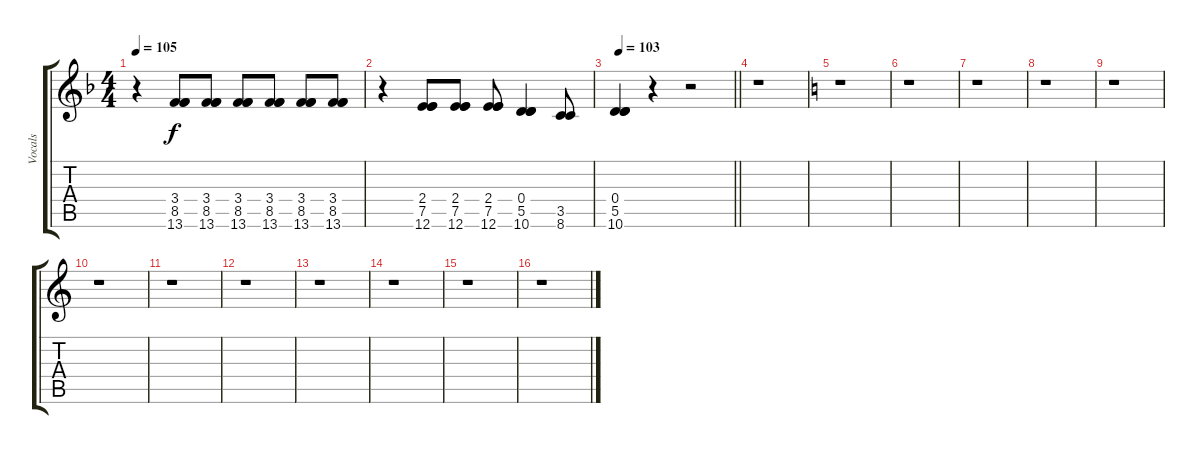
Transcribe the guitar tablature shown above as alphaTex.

\track ("Vocals" "Vocals") {instrument acousticguitarsteel}
\staff {score tabs}
\tuning (E4 B3 G3 D3 A2 E2) {hide}
\ts (4 4)
\tempo 105
\clef g2
\ks dminor
r.4{dy f} (3.4 8.5 13.6).8 (3.4 8.5 13.6).8 (3.4 8.5 13.6).8 (3.4 8.5 13.6).8 (3.4 8.5 13.6).8 (3.4 8.5 13.6).8 |
r.4 (2.4 7.5 12.6).8 (2.4 7.5 12.6).8 (2.4 7.5 12.6).8 (0.4 5.5 10.6).4 (3.5 8.6).8 |
\tempo 103
\barLineRight lightlight
(0.4 5.5 10.6).4 r.4 r.2 |
r.1 |
\ks c
r.1 |
r.1 |
r.1 |
r.1 |
r.1 |
r.1 |
r.1 |
r.1 |
r.1 |
r.1 |
r.1 |
r.1
